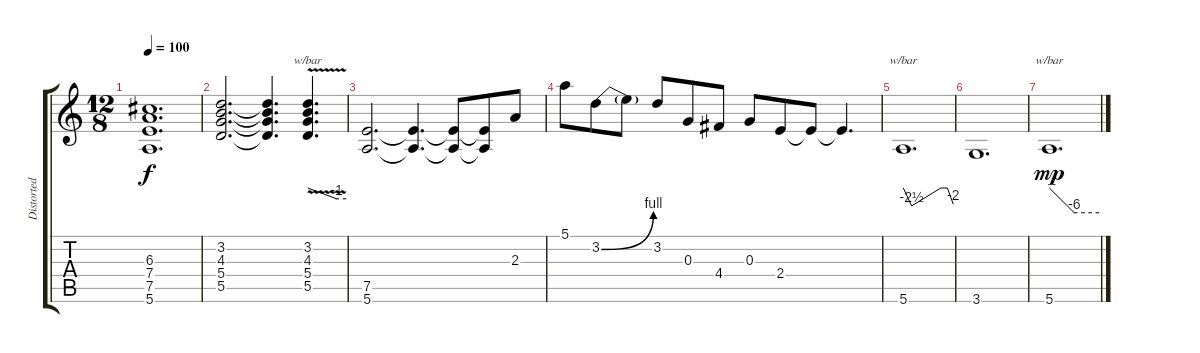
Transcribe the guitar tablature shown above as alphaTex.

\track ("Distorted" "Distorted") {instrument distortionguitar}
\staff {score tabs}
\tuning (E4 B3 G3 D3 A2 E2) {hide}
\ts (12 8)
\tempo 100
\clef g2
\ks c
(6.3 7.4 7.5 5.6).1{d dy f} |
(3.2 4.3 5.4 5.5).2{d} (3.2{t} 4.3{t} 5.4{t} 5.5{t}).4{d} (3.2{v} 4.3 5.4 5.5).4{d tbe (custom default 0 0 45 -4 60 -4)} |
(7.5 5.6).2{d} (7.5{t} 5.6{t}).4{d} (7.5{t} 5.6{t}).8 (7.5{t} 5.6{t}).8 2.3.8 |
5.1.8 3.2{be (bend 0 0 60 4)}.8 3.2{t}.8 3.2.8 0.3.8 4.4.8 0.3.8 2.4.8 2.4{t}.8 2.4{t}.4{d} |
5.6.1{d tbe (custom default 0 0 10 -10 45 0 53 0 60 -8) volume 3} |
3.6.1{d} |
5.6.1{d tbe (custom default 0 0 30 -24 60 -24) dy mp}
